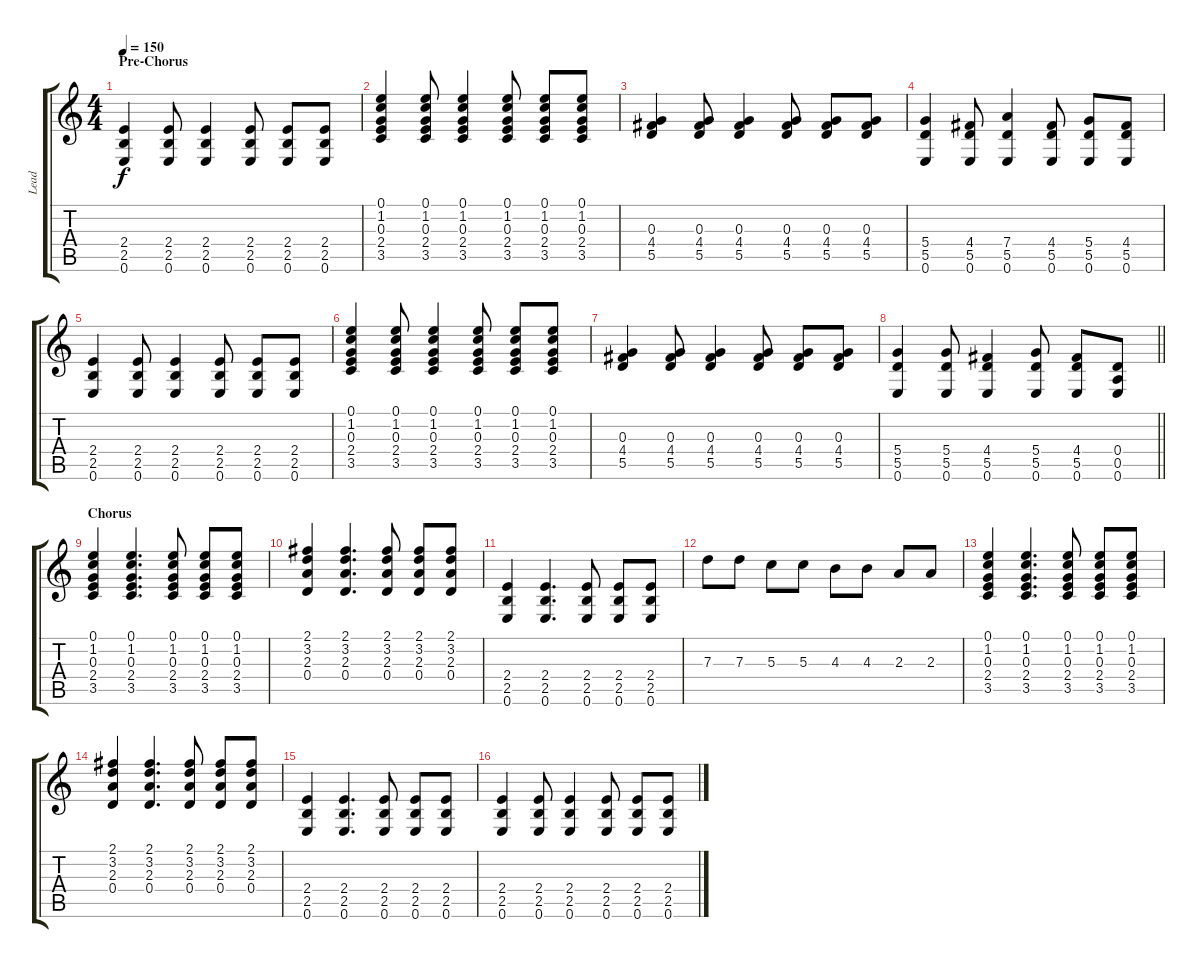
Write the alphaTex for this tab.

\track ("Lead" "Lead") {instrument acousticguitarsteel}
\staff {score tabs}
\tuning (E4 B3 G3 D3 A2 E2) {hide}
\ts (4 4)
\section ("" "Pre-Chorus")
\tempo 150
\clef g2
\ks c
(2.4 2.5 0.6).4{dy f} (2.4 2.5 0.6).8 (2.4 2.5 0.6).4 (2.4 2.5 0.6).8 (2.4 2.5 0.6).8 (2.4 2.5 0.6).8 |
(0.1 1.2 0.3 2.4 3.5).4 (0.1 1.2 0.3 2.4 3.5).8 (0.1 1.2 0.3 2.4 3.5).4 (0.1 1.2 0.3 2.4 3.5).8 (0.1 1.2 0.3 2.4 3.5).8 (0.1 1.2 0.3 2.4 3.5).8 |
(0.3 4.4 5.5).4 (0.3 4.4 5.5).8 (0.3 4.4 5.5).4 (0.3 4.4 5.5).8 (0.3 4.4 5.5).8 (0.3 4.4 5.5).8 |
(5.4 5.5 0.6).4 (4.4 5.5 0.6).8 (7.4 5.5 0.6).4 (4.4 5.5 0.6).8 (5.4 5.5 0.6).8 (4.4 5.5 0.6).8 |
(2.4 2.5 0.6).4 (2.4 2.5 0.6).8 (2.4 2.5 0.6).4 (2.4 2.5 0.6).8 (2.4 2.5 0.6).8 (2.4 2.5 0.6).8 |
(0.1 1.2 0.3 2.4 3.5).4 (0.1 1.2 0.3 2.4 3.5).8 (0.1 1.2 0.3 2.4 3.5).4 (0.1 1.2 0.3 2.4 3.5).8 (0.1 1.2 0.3 2.4 3.5).8 (0.1 1.2 0.3 2.4 3.5).8 |
(0.3 4.4 5.5).4 (0.3 4.4 5.5).8 (0.3 4.4 5.5).4 (0.3 4.4 5.5).8 (0.3 4.4 5.5).8 (0.3 4.4 5.5).8 |
\barLineRight lightlight
(5.4 5.5 0.6).4 (5.4 5.5 0.6).8 (4.4 5.5 0.6).4 (5.4 5.5 0.6).8 (4.4 5.5 0.6).8 (0.4 0.5 0.6).8 |
\section ("" "Chorus")
(0.1 1.2 0.3 2.4 3.5).4 (0.1 1.2 0.3 2.4 3.5).4{d} (0.1 1.2 0.3 2.4 3.5).8 (0.1 1.2 0.3 2.4 3.5).8 (0.1 1.2 0.3 2.4 3.5).8 |
(2.1 3.2 2.3 0.4).4 (2.1 3.2 2.3 0.4).4{d} (2.1 3.2 2.3 0.4).8 (2.1 3.2 2.3 0.4).8 (2.1 3.2 2.3 0.4).8 |
(2.4 2.5 0.6).4 (2.4 2.5 0.6).4{d} (2.4 2.5 0.6).8 (2.4 2.5 0.6).8 (2.4 2.5 0.6).8 |
7.3.8 7.3.8 5.3.8 5.3.8 4.3.8 4.3.8 2.3.8 2.3.8 |
(0.1 1.2 0.3 2.4 3.5).4 (0.1 1.2 0.3 2.4 3.5).4{d} (0.1 1.2 0.3 2.4 3.5).8 (0.1 1.2 0.3 2.4 3.5).8 (0.1 1.2 0.3 2.4 3.5).8 |
(2.1 3.2 2.3 0.4).4 (2.1 3.2 2.3 0.4).4{d} (2.1 3.2 2.3 0.4).8 (2.1 3.2 2.3 0.4).8 (2.1 3.2 2.3 0.4).8 |
(2.4 2.5 0.6).4 (2.4 2.5 0.6).4{d} (2.4 2.5 0.6).8 (2.4 2.5 0.6).8 (2.4 2.5 0.6).8 |
(2.4 2.5 0.6).4 (2.4 2.5 0.6).8 (2.4 2.5 0.6).4 (2.4 2.5 0.6).8 (2.4 2.5 0.6).8 (2.4 2.5 0.6).8
